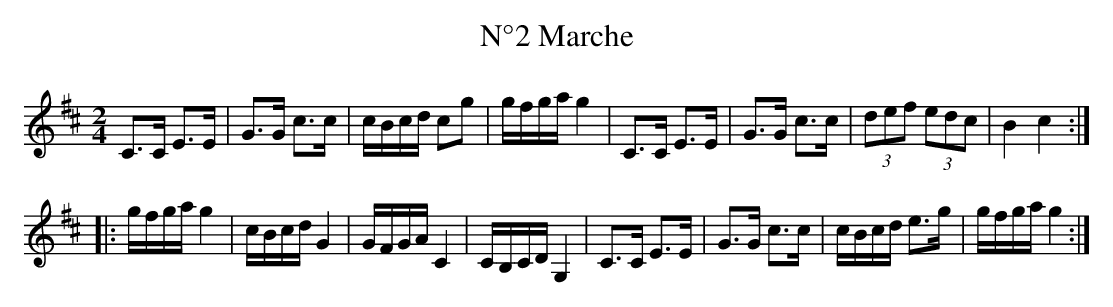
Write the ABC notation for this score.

X:1
T:N°2 Marche
M:2/4
K:Dmaj
L:1/16
C2>C2 E2>E2|G2>G2 c2>c2|cBcd c2g2|gfga g4|C2>C2 E2>E2|G2>G2 c2>c2|(3d2e2f2 (3e2d2c2|B4 c4:|
|:gfga g4|cBcd G4|GFGA C4|CB,CD G,4|C2>C2 E2>E2|G2>G2 c2>c2|cBcd e2>g2|gfga g4:|]
